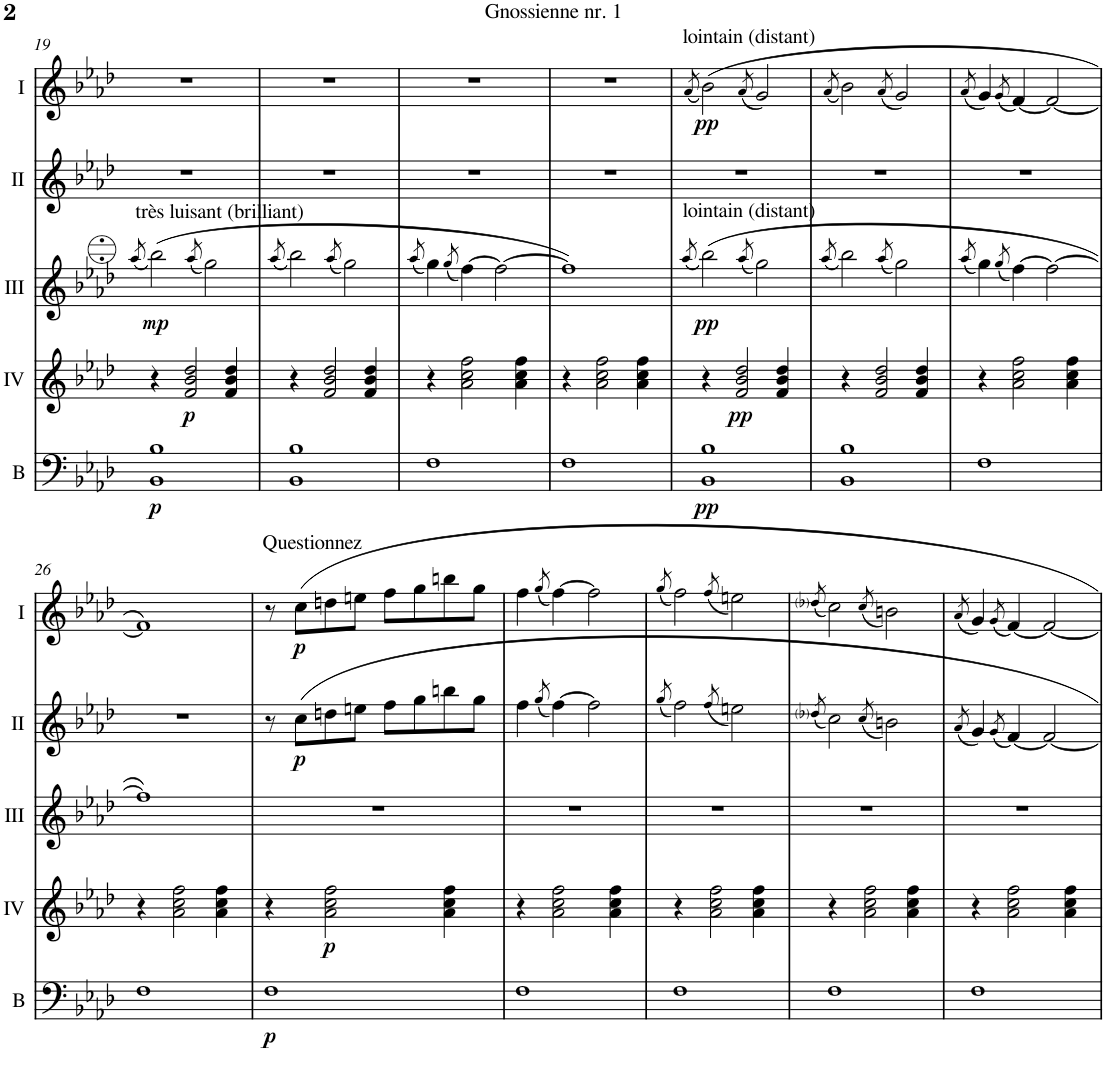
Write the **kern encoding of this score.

**kern	**dynam	**kern	**dynam	**kern	**dynam	**kern	**dynam	**kern	**dynam
*part5	*part5	*part4	*part4	*part3	*part3	*part2	*part2	*part1	*part1
*staff5	*staff5	*staff4	*staff4	*staff3	*staff3	*staff2	*staff2	*staff1	*staff1
*I"Bass	*	*I"Acc. 4	*	*I"Acc. 3	*	*I"Acc. 2	*	*I"Acc. 1	*
*I'B	*	*	*	*	*	*	*	*	*
!!LO:PB:g=z
*clefF4	*	*clefG2	*	*clefG2	*	*clefG2	*	*clefG2	*
*Trd7c12	*	*Trd7c12	*	*Trd7c12	*	*	*	*	*
*k[b-e-a-d-]	*	*k[b-e-a-d-]	*	*k[b-e-a-d-]	*	*k[b-e-a-d-]	*	*k[b-e-a-d-]	*
*M4/4	*	*M4/4	*	*M4/4	*	*M4/4	*	*M4/4	*
*met(c)	*	*met(c)	*	*met(c)	*	*met(c)	*	*met(c)	*
=19	=19	=19	=19	=19	=19	=19	=19	=19	=19
.	.	.	.	(8qaa-/	.	.	.	.	.
!	!	!	!	!LO:TX:a:t=très luisant (brilliant)	!	!	!	!	!
!	!LO:DY:b	!	!	!	!LO:DY:b	!	!	!	!
1BB- 1B-	p	4r	.	(2bb-\)	mp	1r	.	1r	.
!	!	!	!LO:DY:b	!	!	!	!	!	!
.	.	2f/ 2b-/ 2dd-/	p	.	.	.	.	.	.
.	.	.	.	(8qaa-/	.	.	.	.	.
.	.	.	.	2gg\)	.	.	.	.	.
.	.	4f/ 4b-/ 4dd-/	.	.	.	.	.	.	.
=20	=20	=20	=20	=20	=20	=20	=20	=20	=20
.	.	.	.	(8qaa-/	.	.	.	.	.
1BB- 1B-	.	4r	.	2bb-\)	.	1r	.	1r	.
.	.	2f/ 2b-/ 2dd-/	.	.	.	.	.	.	.
.	.	.	.	(8qaa-/	.	.	.	.	.
.	.	.	.	2gg\)	.	.	.	.	.
.	.	4f/ 4b-/ 4dd-/	.	.	.	.	.	.	.
=21	=21	=21	=21	=21	=21	=21	=21	=21	=21
.	.	.	.	(8qaa-/	.	.	.	.	.
1F	.	4r	.	4gg\)	.	1r	.	1r	.
.	.	.	.	(8qgg/	.	.	.	.	.
.	.	2a-\ 2cc\ 2ff\	.	[4ff\)	.	.	.	.	.
.	.	.	.	2ff\_	.	.	.	.	.
.	.	4a-\ 4cc\ 4ff\	.	.	.	.	.	.	.
=22	=22	=22	=22	=22	=22	=22	=22	=22	=22
1F	.	4r	.	1ff])	.	1r	.	1r	.
.	.	2a-\ 2cc\ 2ff\	.	.	.	.	.	.	.
.	.	4a-\ 4cc\ 4ff\	.	.	.	.	.	.	.
=23	=23	=23	=23	=23	=23	=23	=23	=23	=23
.	.	.	.	(8qaa-/	.	.	.	(8qa-/	.
!	!	!	!	!	!	!	!	!LO:TX:a:t=lointain (distant)	!
!	!	!	!	!LO:TX:a:t=lointain (distant)	!	!	!	!	!
!	!LO:DY:b	!	!	!	!LO:DY:b	!	!	!	!LO:DY:b
1BB- 1B-	pp	4r	.	(2bb-\)	pp	1r	.	(2b-\)	pp
!	!	!	!LO:DY:b	!	!	!	!	!	!
.	.	2f/ 2b-/ 2dd-/	pp	.	.	.	.	.	.
.	.	.	.	(8qaa-/	.	.	.	(8qa-/	.
.	.	.	.	2gg\)	.	.	.	2g/)	.
.	.	4f/ 4b-/ 4dd-/	.	.	.	.	.	.	.
=24	=24	=24	=24	=24	=24	=24	=24	=24	=24
.	.	.	.	(8qaa-/	.	.	.	(8qa-/	.
1BB- 1B-	.	4r	.	2bb-\)	.	1r	.	2b-\)	.
.	.	2f/ 2b-/ 2dd-/	.	.	.	.	.	.	.
.	.	.	.	(8qaa-/	.	.	.	(8qa-/	.
.	.	.	.	2gg\)	.	.	.	2g/)	.
.	.	4f/ 4b-/ 4dd-/	.	.	.	.	.	.	.
=25	=25	=25	=25	=25	=25	=25	=25	=25	=25
.	.	.	.	(8qaa-/	.	.	.	(8qa-/	.
1F	.	4r	.	4gg\)	.	1r	.	4g/)	.
.	.	.	.	(8qgg/	.	.	.	(8qg/	.
.	.	2a-\ 2cc\ 2ff\	.	[4ff\)	.	.	.	[4f/)	.
.	.	.	.	2ff\_	.	.	.	2f/_	.
.	.	4a-\ 4cc\ 4ff\	.	.	.	.	.	.	.
!!LO:LB:g=z
=26	=26	=26	=26	=26	=26	=26	=26	=26	=26
1F	.	4r	.	1ff])	.	1r	.	1f])	.
.	.	2a-\ 2cc\ 2ff\	.	.	.	.	.	.	.
.	.	4a-\ 4cc\ 4ff\	.	.	.	.	.	.	.
=27	=27	=27	=27	=27	=27	=27	=27	=27	=27
!	!LO:DY:b	!	!	!	!	!	!	!	!
1F	p	4r	.	1r	.	8r	.	8r	.
!	!	!	!	!	!	!	!	!LO:TX:a:t=Questionnez	!
!	!	!	!	!	!	!	!LO:DY:b	!	!LO:DY:b
.	.	.	.	.	.	8cc\L	p	8cc\L	p
!	!	!	!LO:DY:b	!	!	!	!	!	!
.	.	2a-\ 2cc\ 2ff\	p	.	.	8ddn\	.	8ddn\	.
.	.	.	.	.	.	8een\J	.	8een\J	.
.	.	.	.	.	.	8ff\L	.	8ff\L	.
.	.	.	.	.	.	8gg\	.	8gg\	.
.	.	4a-\ 4cc\ 4ff\	.	.	.	8bbn\	.	8bbn\	.
.	.	.	.	.	.	8gg\J	.	8gg\J	.
=28	=28	=28	=28	=28	=28	=28	=28	=28	=28
1F	.	4r	.	1r	.	4ff\	.	4ff\	.
.	.	.	.	.	.	(8qgg/	.	(8qgg/	.
.	.	2a-\ 2cc\ 2ff\	.	.	.	[4ff\)	.	[4ff\)	.
.	.	.	.	.	.	2ff\]	.	2ff\]	.
.	.	4a-\ 4cc\ 4ff\	.	.	.	.	.	.	.
=29	=29	=29	=29	=29	=29	=29	=29	=29	=29
.	.	.	.	.	.	(8qgg/	.	(8qgg/	.
1F	.	4r	.	1r	.	2ff\)	.	2ff\)	.
.	.	2a-\ 2cc\ 2ff\	.	.	.	.	.	.	.
.	.	.	.	.	.	(8qff/	.	(8qff/	.
.	.	.	.	.	.	2een\)	.	2een\)	.
.	.	4a-\ 4cc\ 4ff\	.	.	.	.	.	.	.
=30	=30	=30	=30	=30	=30	=30	=30	=30	=30
.	.	.	.	.	.	(8qdd-i/	.	(8qdd-i/	.
1F	.	4r	.	1r	.	2cc\)	.	2cc\)	.
.	.	2a-\ 2cc\ 2ff\	.	.	.	.	.	.	.
.	.	.	.	.	.	(8qcc/	.	(8qcc/	.
.	.	.	.	.	.	2bn\)	.	2bn\)	.
.	.	4a-\ 4cc\ 4ff\	.	.	.	.	.	.	.
=31	=31	=31	=31	=31	=31	=31	=31	=31	=31
.	.	.	.	.	.	(8qa-/	.	(8qa-/	.
1F	.	4r	.	1r	.	4g/)	.	4g/)	.
.	.	.	.	.	.	(8qg/	.	(8qg/	.
.	.	2a-\ 2cc\ 2ff\	.	.	.	[4f/)	.	[4f/)	.
.	.	.	.	.	.	2f/_	.	2f/_	.
.	.	4a-\ 4cc\ 4ff\	.	.	.	.	.	.	.
=	=	=	=	=	=	=	=	=	=
*-	*-	*-	*-	*-	*-	*-	*-	*-	*-
